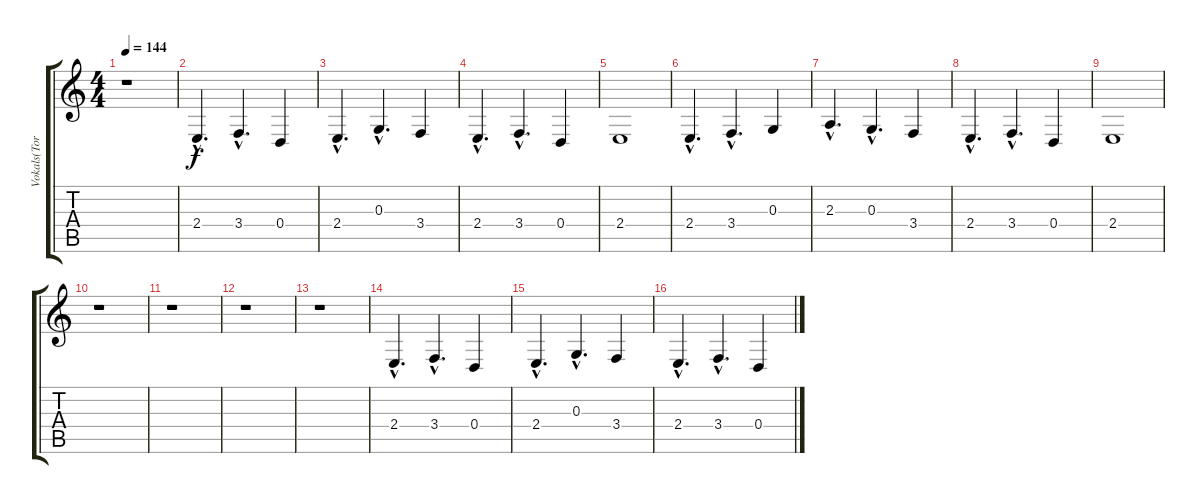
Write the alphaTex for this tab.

\track ("Vokals(Torleif)" "Vokals(Tor") {instrument lead2sawtooth}
\staff {score tabs}
\tuning (E4 B3 G3 D3 A2 E2) {hide}
\ts (4 4)
\tempo 144
\clef g2
\ks c
r.1{dy f} |
2.4{hac}.4{d} 3.4{hac}.4{d} 0.4.4 |
2.4{hac}.4{d} 0.3{hac}.4{d} 3.4.4 |
2.4{hac}.4{d} 3.4{hac}.4{d} 0.4.4 |
2.4.1 |
2.4{hac}.4{d} 3.4{hac}.4{d} 0.3.4 |
2.3{hac}.4{d} 0.3{hac}.4{d} 3.4.4 |
2.4{hac}.4{d} 3.4{hac}.4{d} 0.4.4 |
2.4.1 |
r.1 |
r.1 |
r.1 |
r.1 |
2.4{hac}.4{d} 3.4{hac}.4{d} 0.4.4 |
2.4{hac}.4{d} 0.3{hac}.4{d} 3.4.4 |
2.4{hac}.4{d} 3.4{hac}.4{d} 0.4.4
